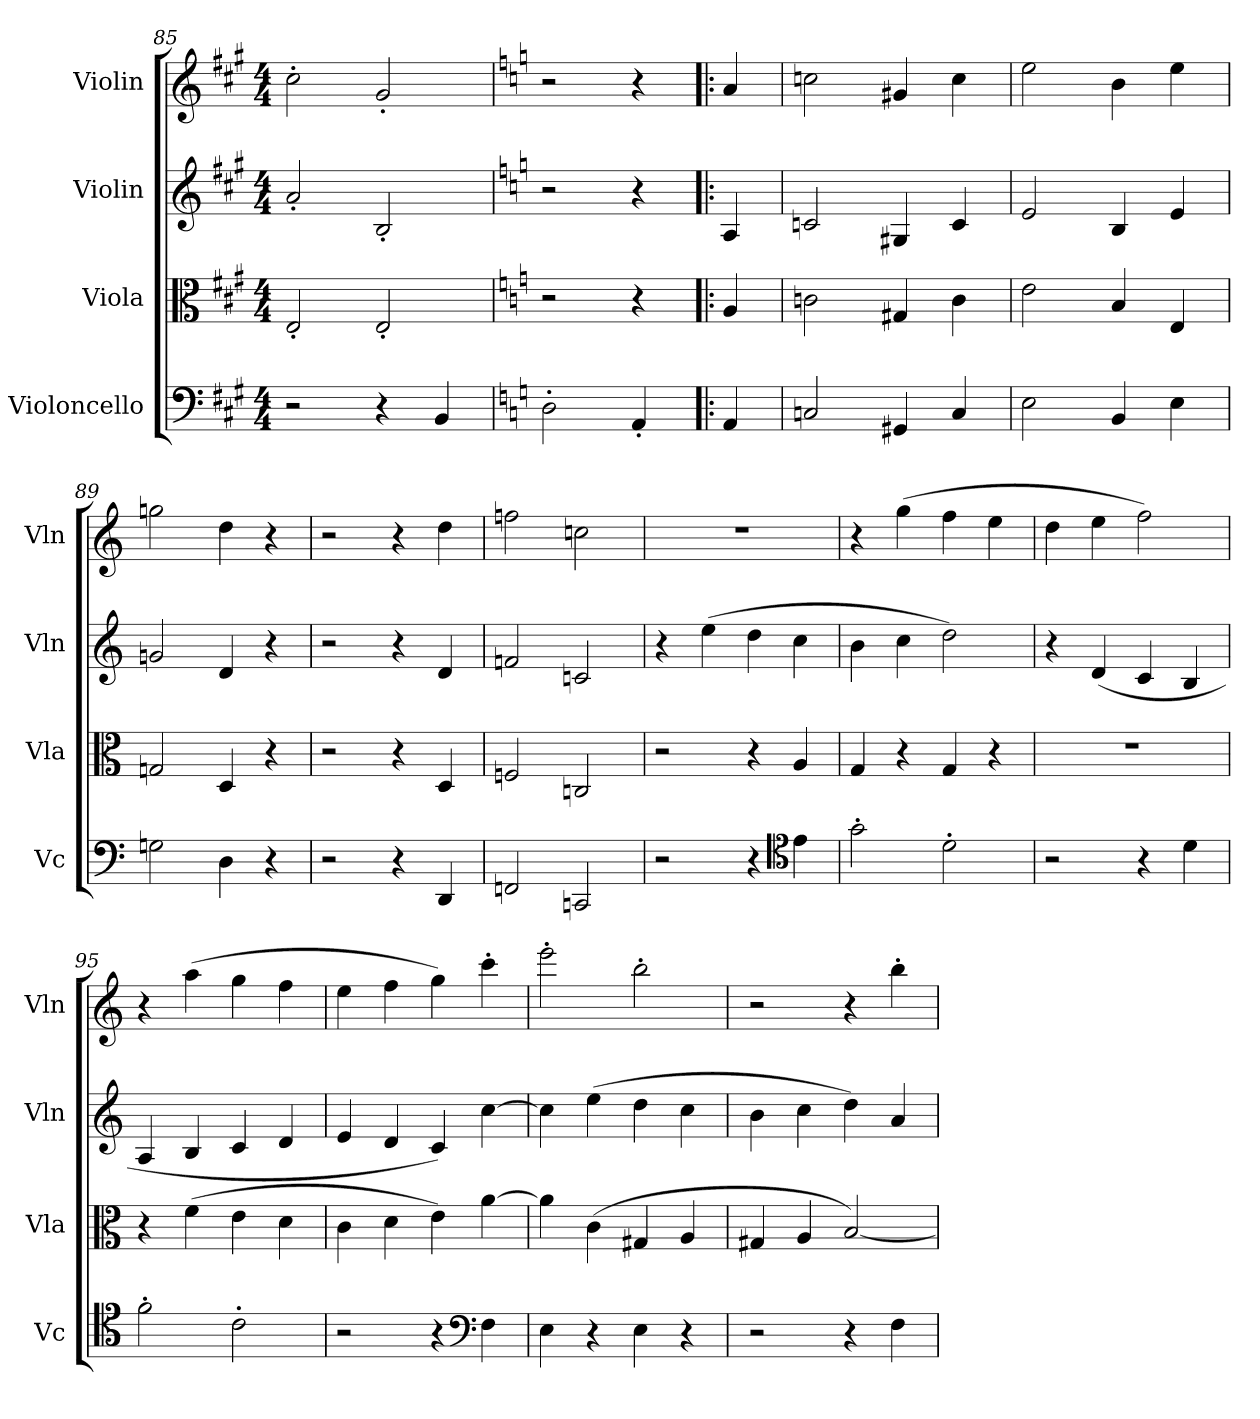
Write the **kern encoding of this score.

**kern	**kern	**kern	**kern
*part4	*part3	*part2	*part1
*staff4	*staff3	*staff2	*staff1
*I"Violoncello	*I"Viola	*I"Violin	*I"Violin
*I'Vc	*I'Vla	*I'Vln	*I'Vln
*clefF4	*clefC3	*clefG2	*clefG2
*k[f#c#g#]	*k[f#c#g#]	*k[f#c#g#]	*k[f#c#g#]
*M4/4	*M4/4	*M4/4	*M4/4
=85	=85	=85	=85
2r	2E'/	2a'/	2cc#'\
4r	2E'/	2B'/	2g#'/
4BB/	.	.	.
=86	=86	=86	=86
*k[]	*k[]	*k[]	*k[]
2D'\	2r	2r	2r
4AA'/	4r	4r	4r
=!|:	=!|:	=!|:	=!|:
4AA/	4A/	4A/	4a/
=87	=87	=87	=87
2Cn/	2cn\	2cn/	2ccn\
4GG#X/	4G#X/	4G#X/	4g#X/
4C/	4c\	4c/	4cc\
=88	=88	=88	=88
2E\	2e\	2e/	2ee\
4BB/	4B/	4B/	4b\
4E\	4E/	4e/	4ee\
=89	=89	=89	=89
2Gn\	2Gn/	2gn/	2ggn\
4D\	4D/	4d/	4dd\
4r	4r	4r	4r
=90	=90	=90	=90
2r	2r	2r	2r
4r	4r	4r	4r
4DD/	4D/	4d/	4dd\
=91	=91	=91	=91
2FFn/	2Fn/	2fn/	2ffn\
2CCn/	2Cn/	2cn/	2ccn\
=92	=92	=92	=92
2r	2r	4r	1r
.	.	(4ee\	.
4r	4r	4dd\	.
*clefC4	*	*	*
4e\	4A/	4cc\	.
=93	=93	=93	=93
2g'\	4G/	4b\	4r
.	4r	4cc\	(4gg\
2d'\	4G/	2dd\)	4ff\
.	4r	.	4ee\
=94	=94	=94	=94
2r	1r	4r	4dd\
.	.	(4d/	4ee\
4r	.	4c/	2ff\)
4d\	.	4B/	.
=95	=95	=95	=95
2f'\	4r	4A/	4r
.	(4f\	4B/	(4aa\
2c'\	4e\	4c/	4gg\
.	4d\	4d/	4ff\
=96	=96	=96	=96
2r	4c\	4e/	4ee\
.	4d\	4d/	4ff\
4r	4e\)	4c/)	4gg\)
*clefF4	*	*	*
4F\	[4a\	[4cc\	4ccc'\
=97	=97	=97	=97
4E\	4a\]	4cc\]	2eee'\
4r	(4c\	(4ee\	.
4E\	4G#X/	4dd\	2bb'\
4r	4A/	4cc\	.
=98	=98	=98	=98
2r	4G#X/	4b\	2r
.	4A/	4cc\	.
4r	[2B/)	4dd\)	4r
4F\	.	4a/	4bb'\
=	=	=	=
*-	*-	*-	*-
